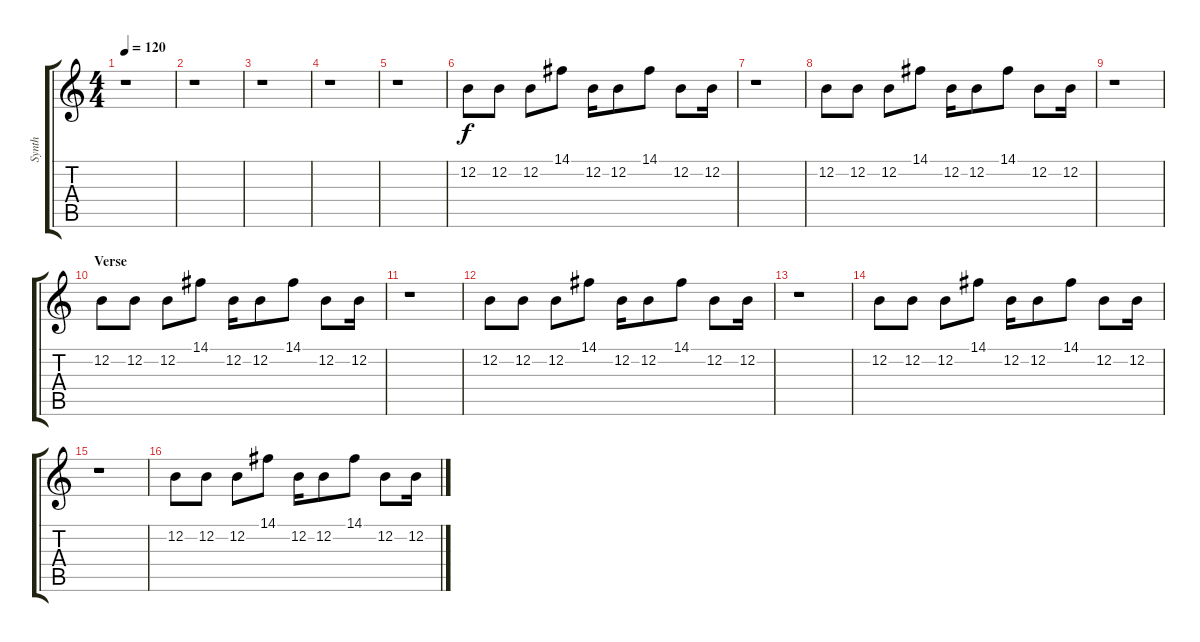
\track ("Synth" "Synth") {instrument tremolostrings}
\staff {score tabs}
\tuning (E4 B3 G3 D3 A2 E2) {hide}
\ts (4 4)
\tempo 120
\clef g2
\ks c
r.1{dy f} |
r.1 |
r.1 |
r.1 |
r.1 |
12.2.8 12.2.8 12.2.8 14.1.8 12.2.16 12.2.8 14.1.8 12.2.8 12.2.16 |
r.1 |
12.2.8 12.2.8 12.2.8 14.1.8 12.2.16 12.2.8 14.1.8 12.2.8 12.2.16 |
r.1 |
\section ("" "Verse")
12.2.8 12.2.8 12.2.8 14.1.8 12.2.16 12.2.8 14.1.8 12.2.8 12.2.16 |
r.1 |
12.2.8 12.2.8 12.2.8 14.1.8 12.2.16 12.2.8 14.1.8 12.2.8 12.2.16 |
r.1 |
12.2.8 12.2.8 12.2.8 14.1.8 12.2.16 12.2.8 14.1.8 12.2.8 12.2.16 |
r.1 |
12.2.8 12.2.8 12.2.8 14.1.8 12.2.16 12.2.8 14.1.8 12.2.8 12.2.16
